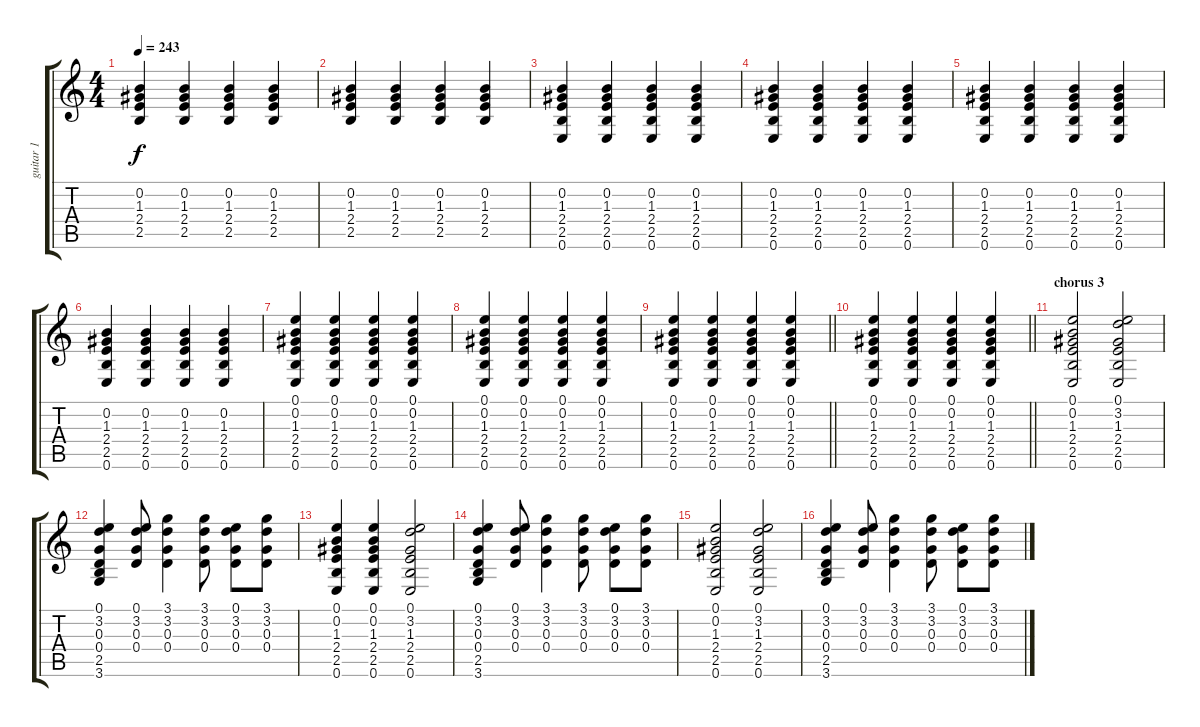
\track ("guitar 1" "guitar 1") {instrument electricguitarclean}
\staff {score tabs}
\tuning (E4 B3 G3 D3 A2 E2) {hide}
\ts (4 4)
\tempo 243
\clef g2
\ks c
(0.2 1.3 2.4 2.5).4{dy f} (0.2 1.3 2.4 2.5).4 (0.2 1.3 2.4 2.5).4 (0.2 1.3 2.4 2.5).4 |
(0.2 1.3 2.4 2.5).4 (0.2 1.3 2.4 2.5).4 (0.2 1.3 2.4 2.5).4 (0.2 1.3 2.4 2.5).4 |
(0.2 1.3 2.4 2.5 0.6).4{volume 12} (0.2 1.3 2.4 2.5 0.6).4 (0.2 1.3 2.4 2.5 0.6).4 (0.2 1.3 2.4 2.5 0.6).4 |
(0.2 1.3 2.4 2.5 0.6).4 (0.2 1.3 2.4 2.5 0.6).4 (0.2 1.3 2.4 2.5 0.6).4 (0.2 1.3 2.4 2.5 0.6).4 |
(0.2 1.3 2.4 2.5 0.6).4 (0.2 1.3 2.4 2.5 0.6).4 (0.2 1.3 2.4 2.5 0.6).4 (0.2 1.3 2.4 2.5 0.6).4 |
(0.2 1.3 2.4 2.5 0.6).4 (0.2 1.3 2.4 2.5 0.6).4 (0.2 1.3 2.4 2.5 0.6).4 (0.2 1.3 2.4 2.5 0.6).4 |
(0.1 0.2 1.3 2.4 2.5 0.6).4 (0.1 0.2 1.3 2.4 2.5 0.6).4 (0.1 0.2 1.3 2.4 2.5 0.6).4 (0.1 0.2 1.3 2.4 2.5 0.6).4 |
(0.1 0.2 1.3 2.4 2.5 0.6).4 (0.1 0.2 1.3 2.4 2.5 0.6).4 (0.1 0.2 1.3 2.4 2.5 0.6).4 (0.1 0.2 1.3 2.4 2.5 0.6).4 |
\barLineRight lightlight
(0.1 0.2 1.3 2.4 2.5 0.6).4 (0.1 0.2 1.3 2.4 2.5 0.6).4 (0.1 0.2 1.3 2.4 2.5 0.6).4 (0.1 0.2 1.3 2.4 2.5 0.6).4 |
\barLineRight lightlight
(0.1 0.2 1.3 2.4 2.5 0.6).4 (0.1 0.2 1.3 2.4 2.5 0.6).4 (0.1 0.2 1.3 2.4 2.5 0.6).4 (0.1 0.2 1.3 2.4 2.5 0.6).4 |
\section ("" "chorus 3")
(0.1 0.2 1.3 2.4 2.5 0.6).2 (0.1 3.2 1.3 2.4 2.5 0.6).2 |
(0.1 3.2 0.3 0.4 2.5 3.6).4 (0.1 3.2 0.3 0.4).8 (3.1 3.2 0.3 0.4).4 (3.1 3.2 0.3 0.4).8 (0.1 3.2 0.3 0.4).8 (3.1 3.2 0.3 0.4).8 |
(0.1 0.2 1.3 2.4 2.5 0.6).4 (0.1 0.2 1.3 2.4 2.5 0.6).4 (0.1 3.2 1.3 2.4 2.5 0.6).2 |
(0.1 3.2 0.3 0.4 2.5 3.6).4 (0.1 3.2 0.3 0.4).8 (3.1 3.2 0.3 0.4).4 (3.1 3.2 0.3 0.4).8 (0.1 3.2 0.3 0.4).8 (3.1 3.2 0.3 0.4).8 |
(0.1 0.2 1.3 2.4 2.5 0.6).2 (0.1 3.2 1.3 2.4 2.5 0.6).2 |
(0.1 3.2 0.3 0.4 2.5 3.6).4 (0.1 3.2 0.3 0.4).8 (3.1 3.2 0.3 0.4).4 (3.1 3.2 0.3 0.4).8 (0.1 3.2 0.3 0.4).8 (3.1 3.2 0.3 0.4).8
